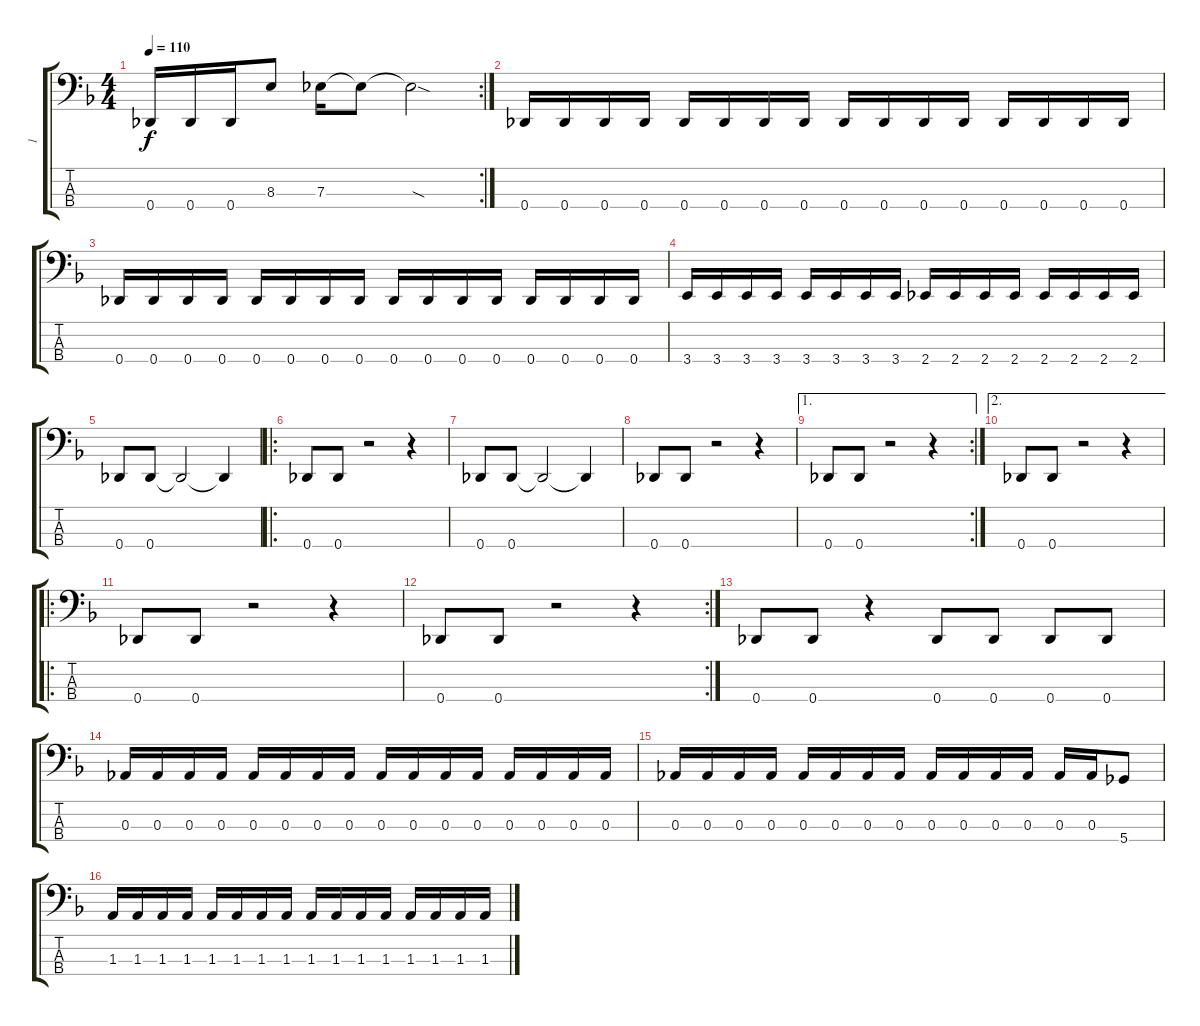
\track ("1" "1") {instrument electricbasspick}
\staff {score tabs}
\tuning (Gb2 Db2 Ab1 Db1) {hide}
\rc 2
\ts (4 4)
\tempo 110
\clef f4
\ks f
0.4.16{dy f} 0.4.16 0.4.16 8.3.8 7.3.16 7.3{t}.8 7.3{sod t}.2 |
0.4.16 0.4.16 0.4.16 0.4.16 0.4.16 0.4.16 0.4.16 0.4.16 0.4.16 0.4.16 0.4.16 0.4.16 0.4.16 0.4.16 0.4.16 0.4.16 |
0.4.16 0.4.16 0.4.16 0.4.16 0.4.16 0.4.16 0.4.16 0.4.16 0.4.16 0.4.16 0.4.16 0.4.16 0.4.16 0.4.16 0.4.16 0.4.16 |
3.4.16 3.4.16 3.4.16 3.4.16 3.4.16 3.4.16 3.4.16 3.4.16 2.4.16 2.4.16 2.4.16 2.4.16 2.4.16 2.4.16 2.4.16 2.4.16 |
0.4.8 0.4.8 0.4{t}.2 0.4{t}.4 |
\ro
0.4.8 0.4.8 r.2 r.4 |
0.4.8 0.4.8 0.4{t}.2 0.4{t}.4 |
0.4.8 0.4.8 r.2 r.4 |
\ae 1
\rc 2
0.4.8 0.4.8 r.2 r.4 |
\ae 2
0.4.8 0.4.8 r.2 r.4 |
\ro
0.4.8 0.4.8 r.2 r.4 |
\rc 2
0.4.8 0.4.8 r.2 r.4 |
0.4.8 0.4.8 r.4 0.4.8 0.4.8 0.4.8 0.4.8 |
0.3.16 0.3.16 0.3.16 0.3.16 0.3.16 0.3.16 0.3.16 0.3.16 0.3.16 0.3.16 0.3.16 0.3.16 0.3.16 0.3.16 0.3.16 0.3.16 |
0.3.16 0.3.16 0.3.16 0.3.16 0.3.16 0.3.16 0.3.16 0.3.16 0.3.16 0.3.16 0.3.16 0.3.16 0.3.16 0.3.16 5.4.8 |
1.3.16 1.3.16 1.3.16 1.3.16 1.3.16 1.3.16 1.3.16 1.3.16 1.3.16 1.3.16 1.3.16 1.3.16 1.3.16 1.3.16 1.3.16 1.3.16
